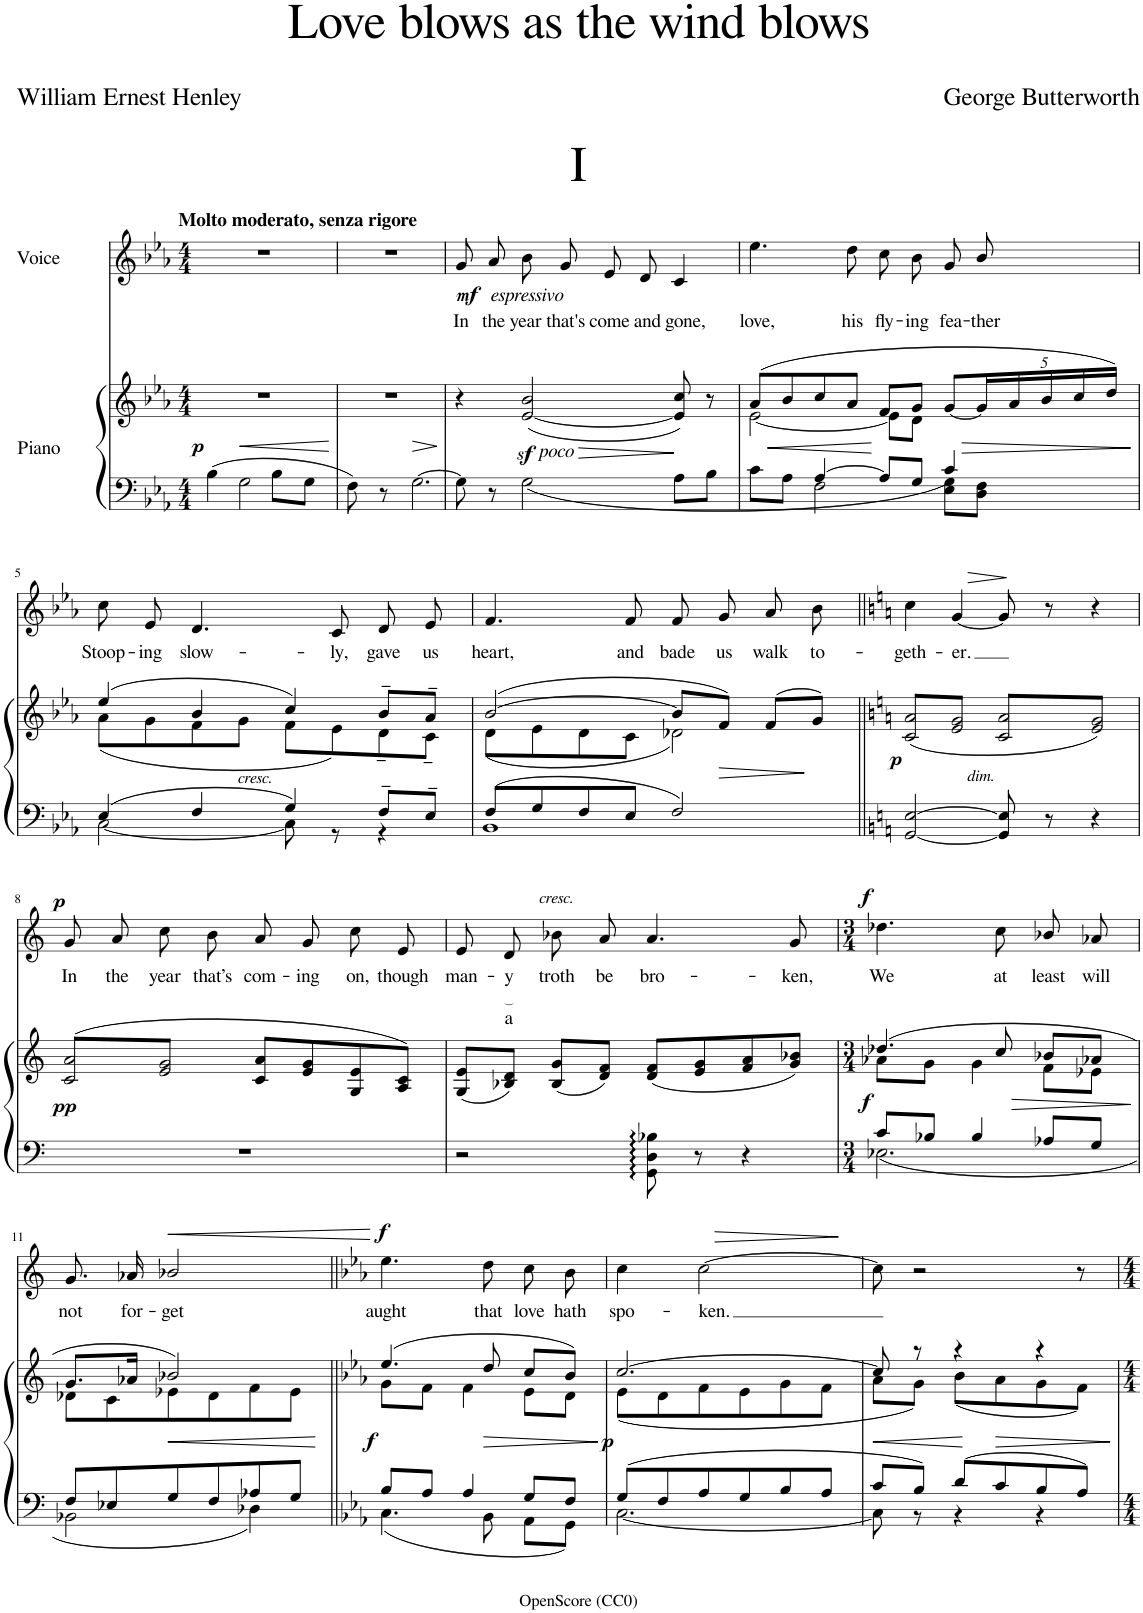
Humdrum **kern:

**kern	**kern	**dynam	**kern	**text	**dynam
*part2	*part2	*part2	*part1	*part1	*part1
*staff3	*staff2	*staff2/3	*staff1	*staff1	*staff1
*I"Piano	*	*	*I"Voice	*	*
*I'Pno	*	*	*	*	*
*clefF4	*clefG2	*	*clefG2	*	*
*k[b-e-a-]	*k[b-e-a-]	*	*k[b-e-a-]	*	*
*M4/4	*M4/4	*	*M4/4	*	*
=1	=1	=1	=1	=1	=1
!	!	!	!LO:TX:a:B:t=Molto moderato, senza rigore	!	!
!	!	!LO:DY:b	!	!	!
4B-\	1r	p	1r	.	.
2G\	.	.	.	.	.
8B-\L	.	.	.	.	.
8G\J	.	.	.	.	.
=2	=2	=2	=2	=2	=2
8F\	1r	.	1r	.	.
8r	.	.	.	.	.
[2.G\	.	.	.	.	.
=3	=3	=3	=3	=3	=3
!	!	!	!LO:TX:b:t=espressivo	!	!
!	!	!	!	!LO:LY:b	!
8G\]	4r	.	8g/L	In	.
!	!	!	!	!LO:LY:b	!
8r	.	.	8a-/J	the	.
!	!LO:TX:b:i:t=poco	!	!	!	!
!	!	!LO:HP:b	!	!LO:LY:b	!
2G\	([2e-/z< 2b-/z<	>	8b-/L	year	.
!	!	!	!	!LO:LY:b	!
.	.	.	8g/J	that's	.
!	!	!	!	!LO:LY:b	!
.	.	.	8e-/L	come	.
!	!	!	!	!LO:LY:b	!
.	.	.	8d/J	and	.
!	!	!	!	!LO:LY:b	!
8A-\L	8e-/] 8cc/)	.	4c/	gone,	.
8B-\J	8r	]	.	.	.
=4	=4	=4	=4	=4	=4
*^	*^	*	*	*	*
!	!	!	!	!	!	!LO:LY:b	!
8c\L	4ryy	(8a-/L	[2e-\	.	4.ee-\	love,	.
!	!	!	!	!LO:HP:b	!	!	!
8A-\J	.	8b-/	.	<	.	.	.
[4A-/	2F\	8cc/	.	.	.	.	.
!	!	!	!	!	!	!LO:LY:b	!
.	.	8a-/J	.	.	8dd\	his	.
!	!	!	!	!	!	!LO:LY:b	!
8A-/L]	.	8f/L	8e-\L]	[	8cc\L	fly-	.
!	!	!	!	!	!	!LO:LY:b	!
8G/J	.	8g/J	8d\J	.	8b-\J	-ing	.
!	!	!	!	!	!	!LO:LY:b	!
4c/	8E-\ 8G\L	[8g/L	4ryy	.	8g/L	fea-	.
*	*	*Xbrackettup	*	*	*	*	*
!	!	!	!	!LO:HP:b	!	!LO:LY:b	!
.	8D\ 8F\J	40g/L]	.	>	8b-/J	-ther	.
.	.	40a-/	.	.	.	.	.
.	.	40b-/	.	.	.	.	.
.	.	40cc/	.	.	.	.	.
.	.	40dd/JJ)	.	.	.	.	.
*v	*v	*	*	*	*	*	*
*	*v	*v	*	*	*	*
.	.	]	.	.	.
!!LO:LB:g=z
=5	=5	=5	=5	=5	=5
*^	*^	*	*	*	*
!	!	!	!	!	!	!LO:LY:b	!
4E-/	[2C\	(4ee-/	(8a-\L	.	8cc/L	Stoop-	.
!	!	!	!	!	!	!LO:LY:b	!
.	.	.	8g\	.	8e-/J	-ing	.
!	!	!	!	!	!	!LO:LY:b	!
4F/	.	4b-/	8f\	.	4.d/	slow-	.
!	!	!	!LO:TX:b:i:t=cresc.	!	!	!	!
.	.	.	8g\J	.	.	.	.
4G/	8C\]	4cc/)	8f\L	.	.	.	.
!	!	!	!	!	!	!LO:LY:b	!
.	8r	.	8e-\)	.	8c/	-ly,	.
!	!	!	!	!	!	!LO:LY:b	!
8F~/L	4r	8b-~/L	8d~\	.	8d/L	gave	.
!	!	!	!	!	!	!LO:LY:b	!
8E-~/J	.	8a-~/J	8c~\J	.	8e-/J	us	.
=6	=6	=6	=6	=6	=6	=6	=6
!	!	!	!	!	!	!LO:LY:b	!
8F/L	1BB-	([2b-/	(8d\L	.	4.f/	heart,	.
8G/	.	.	8e-\	.	.	.	.
8F/	.	.	8d\	.	.	.	.
!	!	!	!	!	!	!LO:LY:b	!
8E-/J	.	.	8c\J	.	8f/	and	.
!	!	!	!	!	!	!LO:LY:b	!
2F/	.	8b-/L]	2d-X\)	.	8f/L	bade	.
!	!	!	!	!LO:HP:b	!	!LO:LY:b	!
.	.	8f/J)	.	>	8g/J	us	.
!	!	!	!	!	!	!LO:LY:b	!
.	.	(8f/L	.	.	8a-/L	walk	.
!	!	!	!	!	!	!LO:LY:b	!
.	.	8g/J)	.	]	8b-/J	to-	.
*v	*v	*	*	*	*	*	*
*	*v	*v	*	*	*	*
=7||	=7||	=7||	=7||	=7||	=7||
*k[]	*k[]	*	*k[]	*	*
*	*brackettup	*	*	*	*
!	!	!LO:DY:b	!	!LO:LY:b	!
*	*tremolo	*	*	*	*
[2GG/ [2E/	(16c/ 16a/LL	p	4cc\	-geth-	.
.	16e/ 16g/	.	.	.	.
.	16c/ 16a/	.	.	.	.
.	16e/ 16g/	.	.	.	.
!	!LO:TX:b:i:t=dim.	!	!	!	!
!	!	!	!	!LO:LY:b	!LO:HP:b
.	16c/ 16a/	.	[4g/	-er.	>
.	16e/ 16g/	.	.	.	.
.	16c/ 16a/	.	.	.	.
.	16e/ 16g/JJ	.	.	.	.
8GG/] 8E/]	16c/ 16a/LL	.	8g/]	.	]
.	16e/ 16g/)	.	.	.	.
8r	16c/ 16a/	.	8r	.	.
.	16e/ 16g/)	.	.	.	.
4r	16c/ 16a/	.	4r	.	.
.	16e/ 16g/)	.	.	.	.
.	16c/ 16a/	.	.	.	.
.	16e/ 16g/)JJ	.	.	.	.
!!LO:LB:g=z
=8	=8	=8	=8	=8	=8
!	!	!LO:DY:b	!	!LO:LY:b	!LO:DY:a
1r	(>16c/ 16a/LL	pp	8g/L	In	p
.	16e/ 16g/	.	.	.	.
!	!	!	!	!LO:LY:b	!
.	16c/ 16a/	.	8a/J	the	.
.	16e/ 16g/	.	.	.	.
!	!	!	!	!LO:LY:b	!
.	16c/ 16a/	.	8cc\L	year	.
.	16e/ 16g/	.	.	.	.
!	!	!	!	!LO:LY:b	!
.	16c/ 16a/	.	8b\J	that’s	.
.	16e/ 16g/JJ	.	.	.	.
*	*Xtremolo	*	*	*	*
!	!	!	!	!LO:LY:b	!
.	8c/ 8a/L	.	8a/L	com-	.
.	.	.	.	.	.
!	!	!	!	!LO:LY:b	!
.	8e/ 8g/	.	8g/J	-ing	.
.	.	.	.	.	.
!	!	!	!	!LO:LY:b	!
.	8G/ 8e/	.	8cc/L	on,	.
!	!	!	!	!LO:LY:b	!
.	8A/ 8c/J)	.	8e/J	though	.
=9	=9	=9	=9	=9	=9
!	!	!	!	!LO:LY:b	!
2r	(8G/ 8e/L	.	8e/L	man-	.
!	!	!	!	!LO:LY:b	!
.	8B-X/ 8d/J)	.	8d/J	y a	.
!	!	!	!LO:TX:a:i:t=cresc.	!	!
!	!	!	!	!LO:LY:b	!
.	(8B-/ 8g/L	.	8b-X/L	troth	.
!	!	!	!	!LO:LY:b	!
.	8d/ 8f/J)	.	8a/J	be	.
!	!	!	!	!LO:LY:b	!
8GG\ 8D\ 8B-X\	(8d/ 8f/L	.	4.a/	bro-	.
8r	8e/ 8g/	.	.	.	.
4r	8f/ 8a/	.	.	.	.
!	!	!	!	!LO:LY:b	!
.	8g/ 8b-X/J)	.	8g/	-ken,	.
=10	=10	=10	=10	=10	=10
*M3/4	*M3/4	*	*M3/4	*	*
*^	*^	*	*	*	*
!	!	!	!	!LO:DY:b	!	!LO:LY:b	!LO:DY:a
8c/L	2.E-X\	(4.dd-X/	8a-X\L	f	4.dd-X\	We	f
8B-X/J	.	.	8g\J	.	.	.	.
4B-/	.	.	4g\	.	.	.	.
!	!	!	!	!LO:HP:b	!	!LO:LY:b	!
.	.	8cc/	.	>	8cc\	at	.
!	!	!	!	!	!	!LO:LY:b	!
8A-X/L	.	8b-X/L	8f\L	.	8b-X/L	least	.
!	!	!	!	!	!	!LO:LY:b	!
8G/J	.	8a-X/J	8e-X\J	.	8a-X/J	will	.
*v	*v	*	*	*	*	*	*
*	*v	*v	*	*	*	*
.	.	]	.	.	.
!!LO:LB:g=z
=11	=11	=11	=11	=11	=11
*^	*^	*	*	*	*
!	!	!	!	!	!	!LO:LY:b	!
8F/L	2BB-X\	8.g/L	8d-X\L	.	8.g/L	not	.
8E-X/	.	.	8c\	.	.	.	.
!	!	!	!	!	!	!LO:LY:b	!
.	.	16a-X/Jk	.	.	16a-X/Jk	for-	.
!	!	!	!	!LO:HP:b	!	!LO:LY:b	!LO:HP:b
8G/	.	2b-X/)	8e-X\	<	2b-X/	-get	<
8F/	.	.	8d-\	.	.	.	.
8A-X/	4D-X\	.	8f\	.	.	.	.
8G/J	.	.	8e-\J	.	.	.	.
*v	*v	*	*	*	*	*	*
*	*v	*v	*	*	*	*
.	.	[	.	.	[
=12||	=12||	=12||	=12||	=12||	=12||
*k[b-e-a-]	*k[b-e-a-]	*	*k[b-e-a-]	*	*
*^	*^	*	*	*	*
!	!	!	!	!LO:DY:b	!	!LO:LY:b	!LO:DY:a
8B-/L	4.C\	(4.ee-/	8g\L	f	4.ee-\	aught	f
8A-/J	.	.	8f\J	.	.	.	.
4A-/	.	.	4f\	.	.	.	.
!	!	!	!	!LO:HP:b	!	!LO:LY:b	!
.	8BB-\	8dd/	.	>	8dd\	that	.
!	!	!	!	!	!	!LO:LY:b	!
8G/L	8AA-\L	8cc/L	8e-\L	.	8cc\L	love	.
!	!	!	!	!	!	!LO:LY:b	!
8F/J	8GG\J	8b-/J)	8d\J	.	8b-\J	hath	.
*v	*v	*	*	*	*	*	*
*	*v	*v	*	*	*	*
.	.	]	.	.	.
=13	=13	=13	=13	=13	=13
*^	*^	*	*	*	*
!	!	!	!	!LO:DY:b	!	!LO:LY:b	!
8G/L	[2.C\	[2.cc/	(8e-\L	p	4cc\	spo-	.
8F/	.	.	8d\	.	.	.	.
!	!	!	!	!	!	!LO:LY:b	!LO:HP:b
8A-/	.	.	8f\	.	[2cc\	-ken.	>
8G/	.	.	8e-\	.	.	.	.
8B-/	.	.	8g\	.	.	.	.
8A-/J	.	.	8f\J	.	.	.	.
*v	*v	*	*	*	*	*	*
*	*v	*v	*	*	*	*
.	.	.	.	.	]
=14	=14	=14	=14	=14	=14
*^	*	*	*	*	*
!	!	!	!LO:HP:b	!	!	!
*	*	*^	*	*	*	*
8c/L	8C\]	8cc/]	8a-\L	<	8cc\]	.	.
8B-/J	8r	8r	8g\J)	.	2r	.	.
8d/L	4r	4r	(8b-\L	[	.	.	.
8c/	.	.	8a-\	.	.	.	.
8B-/	4r	4r	8g\	.	.	.	.
8A-/J	.	.	8f\J)	.	8r	.	.
*v	*v	*	*	*	*	*	*
*	*v	*v	*	*	*	*
=	=	=	=	=	=
*-	*-	*-	*-	*-	*-
